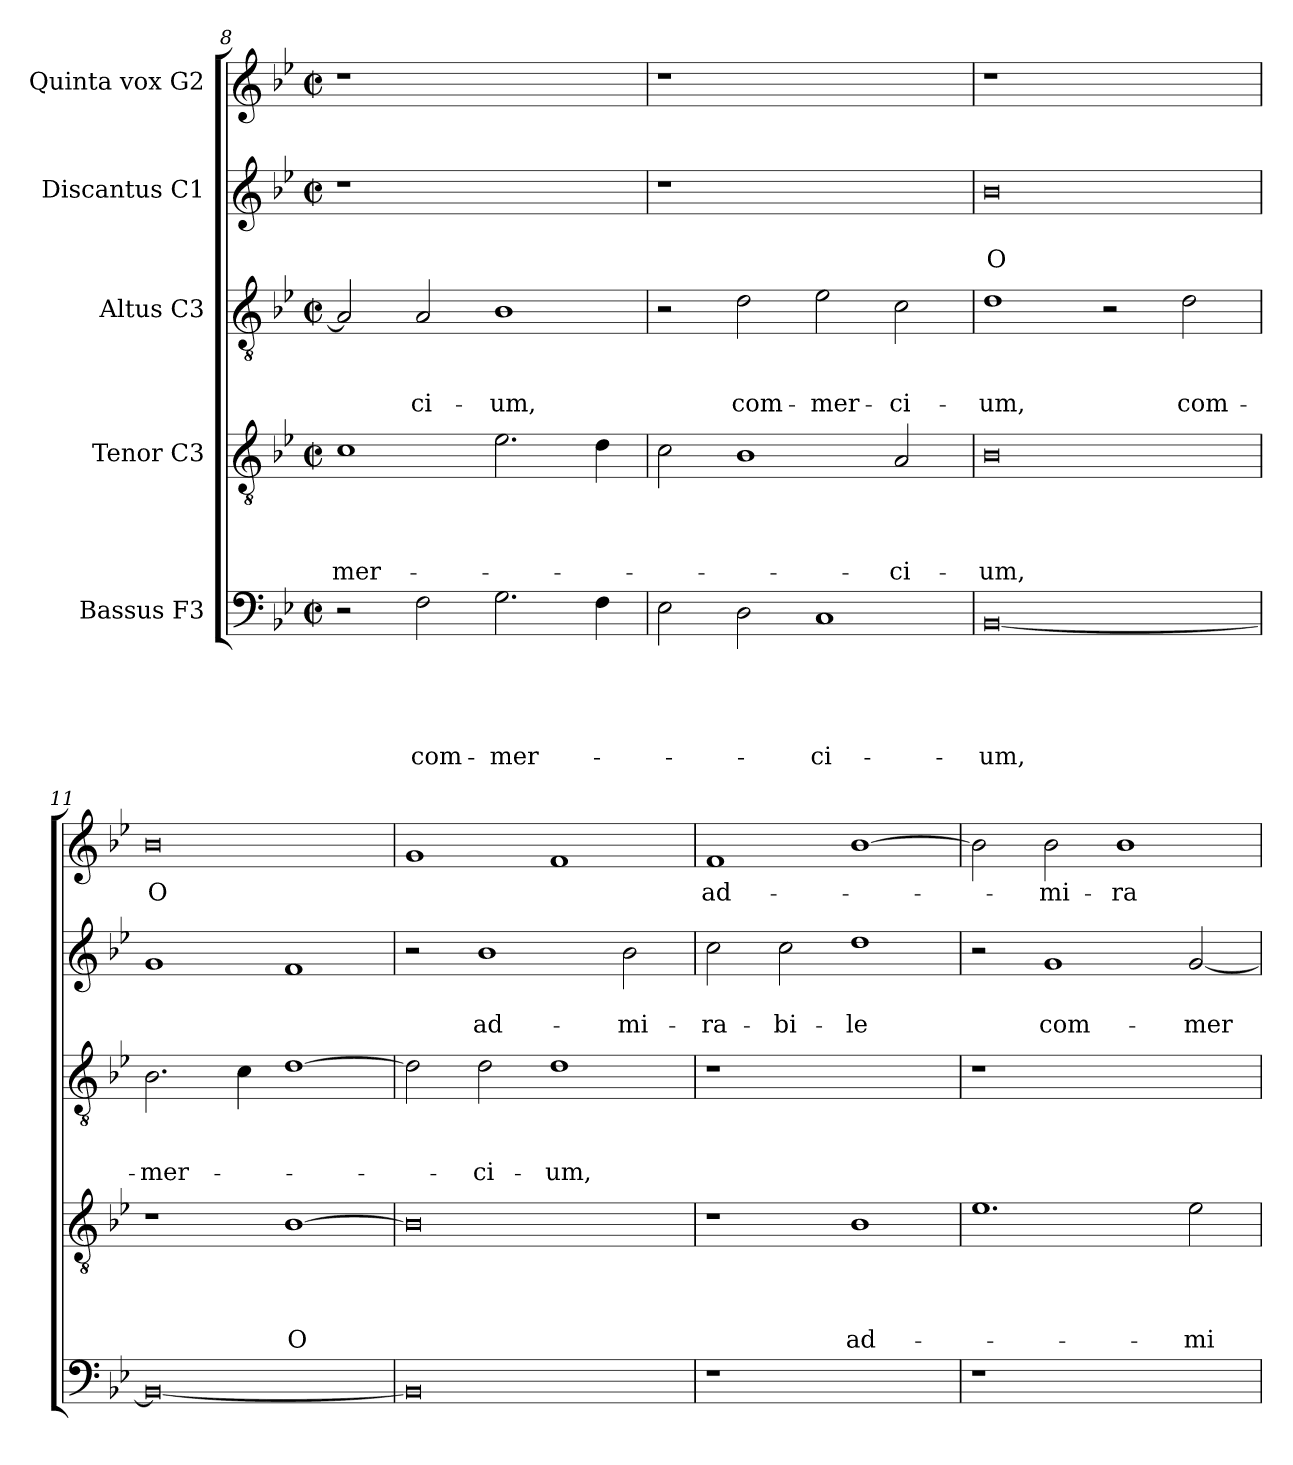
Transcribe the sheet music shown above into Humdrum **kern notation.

**kern	**text	**text	**text	**text	**text	**kern	**text	**text	**text	**text	**kern	**text	**text	**text	**kern	**text	**text	**kern	**text
*part5	*part5	*part5	*part5	*part5	*part5	*part4	*part4	*part4	*part4	*part4	*part3	*part3	*part3	*part3	*part2	*part2	*part2	*part1	*part1
*staff5	*staff5	*staff5	*staff5	*staff5	*staff5	*staff4	*staff4	*staff4	*staff4	*staff4	*staff3	*staff3	*staff3	*staff3	*staff2	*staff2	*staff2	*staff1	*staff1
*I"Bassus F3	*	*	*	*	*	*I"Tenor C3	*	*	*	*	*I"Altus C3	*	*	*	*I"Discantus C1	*	*	*I"Quinta vox G2	*
!!LO:LB:g=z
*clefF4	*	*	*	*	*	*clefGv2	*	*	*	*	*clefGv2	*	*	*	*clefG2	*	*	*clefG2	*
*k[b-e-]	*	*	*	*	*	*k[b-e-]	*	*	*	*	*k[b-e-]	*	*	*	*k[b-e-]	*	*	*k[b-e-]	*
*B-:	*	*	*	*	*	*B-:	*	*	*	*	*B-:	*	*	*	*B-:	*	*	*B-:	*
*M2/2	*	*	*	*	*	*M2/2	*	*	*	*	*M2/2	*	*	*	*M2/2	*	*	*M2/2	*
*met(c|)	*	*	*	*	*	*met(c|)	*	*	*	*	*met(c|)	*	*	*	*met(c|)	*	*	*met(c|)	*
=8	=8	=8	=8	=8	=8	=8	=8	=8	=8	=8	=8	=8	=8	=8	=8	=8	=8	=8	=8
2r	.	.	.	.	.	1c	.	.	.	-mer-	2A/]	.	.	.	1r	.	.	1r	.
2F\	.	.	.	.	com-	.	.	.	.	.	2A/	.	.	-ci-	.	.	.	.	.
2.G\	.	.	.	.	-mer-	2.e-\	.	.	.	.	1B-	.	.	-um,	1ryy	.	.	1ryy	.
4F\	.	.	.	.	.	4d\	.	.	.	.	.	.	.	.	.	.	.	.	.
=9	=9	=9	=9	=9	=9	=9	=9	=9	=9	=9	=9	=9	=9	=9	=9	=9	=9	=9	=9
2E-\	.	.	.	.	.	2c\	.	.	.	.	2r	.	.	.	1r	.	.	1r	.
2D\	.	.	.	.	.	1B-	.	.	.	.	2d\	.	.	com-	.	.	.	.	.
1C	.	.	.	.	-ci-	.	.	.	.	.	2e-\	.	.	-mer-	1ryy	.	.	1ryy	.
.	.	.	.	.	.	2A/	.	.	.	-ci-	2c\	.	.	-ci-	.	.	.	.	.
=10	=10	=10	=10	=10	=10	=10	=10	=10	=10	=10	=10	=10	=10	=10	=10	=10	=10	=10	=10
[0BB-	.	.	.	.	-um,	0B-	.	.	.	-um,	1d	.	.	-um,	0b-	.	O	1r	.
.	.	.	.	.	.	.	.	.	.	.	2r	.	.	.	.	.	.	1ryy	.
.	.	.	.	.	.	.	.	.	.	.	2d\	.	.	com-	.	.	.	.	.
=11	=11	=11	=11	=11	=11	=11	=11	=11	=11	=11	=11	=11	=11	=11	=11	=11	=11	=11	=11
0BB-_	.	.	.	.	.	1r	.	.	.	.	2.B-\	.	.	-mer-	1g	.	.	0b-	O
.	.	.	.	.	.	.	.	.	.	.	4c\	.	.	.	.	.	.	.	.
.	.	.	.	.	.	[1B-	.	.	.	O	[1d	.	.	.	1f	.	.	.	.
=12	=12	=12	=12	=12	=12	=12	=12	=12	=12	=12	=12	=12	=12	=12	=12	=12	=12	=12	=12
0BB-]	.	.	.	.	.	0B-]	.	.	.	.	2d\]	.	.	.	2r	.	.	1g	.
.	.	.	.	.	.	.	.	.	.	.	2d\	.	.	-ci-	1b-	.	ad-	.	.
.	.	.	.	.	.	.	.	.	.	.	1d	.	.	-um,	.	.	.	1f	.
.	.	.	.	.	.	.	.	.	.	.	.	.	.	.	2b-\	.	-mi-	.	.
=13	=13	=13	=13	=13	=13	=13	=13	=13	=13	=13	=13	=13	=13	=13	=13	=13	=13	=13	=13
1r	.	.	.	.	.	1r	.	.	.	.	1r	.	.	.	2cc\	.	-ra-	1f	ad-
.	.	.	.	.	.	.	.	.	.	.	.	.	.	.	2cc\	.	-bi-	.	.
1ryy	.	.	.	.	.	1B-	.	.	.	ad-	1ryy	.	.	.	1dd	.	-le	[1b-	.
=14	=14	=14	=14	=14	=14	=14	=14	=14	=14	=14	=14	=14	=14	=14	=14	=14	=14	=14	=14
1r	.	.	.	.	.	1.e-	.	.	.	.	1r	.	.	.	2r	.	.	2b-\]	.
.	.	.	.	.	.	.	.	.	.	.	.	.	.	.	1g	.	com-	2b-\	-mi-
1ryy	.	.	.	.	.	.	.	.	.	.	1ryy	.	.	.	.	.	.	1b-	-ra-
.	.	.	.	.	.	2e-\	.	.	.	-mi-	.	.	.	.	[2g/	.	-mer-	.	.
=	=	=	=	=	=	=	=	=	=	=	=	=	=	=	=	=	=	=	=
*-	*-	*-	*-	*-	*-	*-	*-	*-	*-	*-	*-	*-	*-	*-	*-	*-	*-	*-	*-
